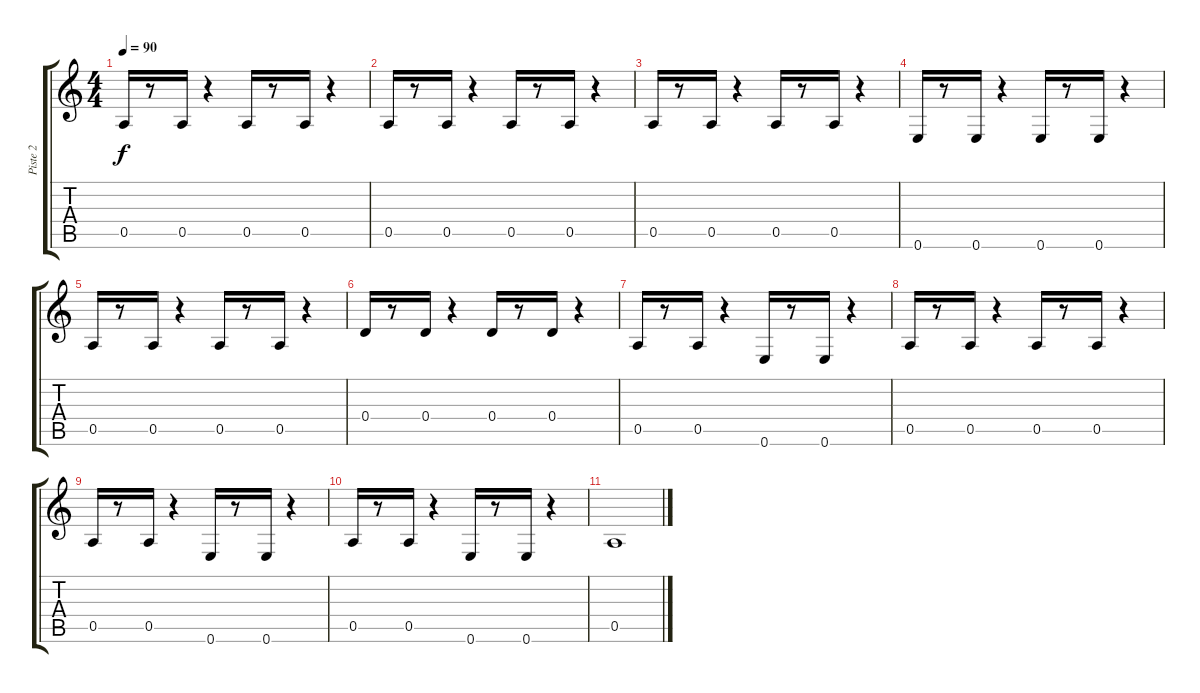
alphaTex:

\track ("Piste 2" "Piste 2") {instrument electricbassfinger}
\staff {score tabs}
\tuning (E4 B3 G3 D3 A2 E2) {hide}
\ts (4 4)
\tempo 90
\clef g2
\ks c
0.5.16{dy f} r.8 0.5.16 r.4 0.5.16 r.8 0.5.16 r.4 |
0.5.16 r.8 0.5.16 r.4 0.5.16 r.8 0.5.16 r.4 |
0.5.16 r.8 0.5.16 r.4 0.5.16 r.8 0.5.16 r.4 |
0.6.16 r.8 0.6.16 r.4 0.6.16 r.8 0.6.16 r.4 |
0.5.16 r.8 0.5.16 r.4 0.5.16 r.8 0.5.16 r.4 |
0.4.16 r.8 0.4.16 r.4 0.4.16 r.8 0.4.16 r.4 |
0.5.16 r.8 0.5.16 r.4 0.6.16 r.8 0.6.16 r.4 |
0.5.16 r.8 0.5.16 r.4 0.5.16 r.8 0.5.16 r.4 |
0.5.16 r.8 0.5.16 r.4 0.6.16 r.8 0.6.16 r.4 |
0.5.16 r.8 0.5.16 r.4 0.6.16 r.8 0.6.16 r.4 |
0.5.1
